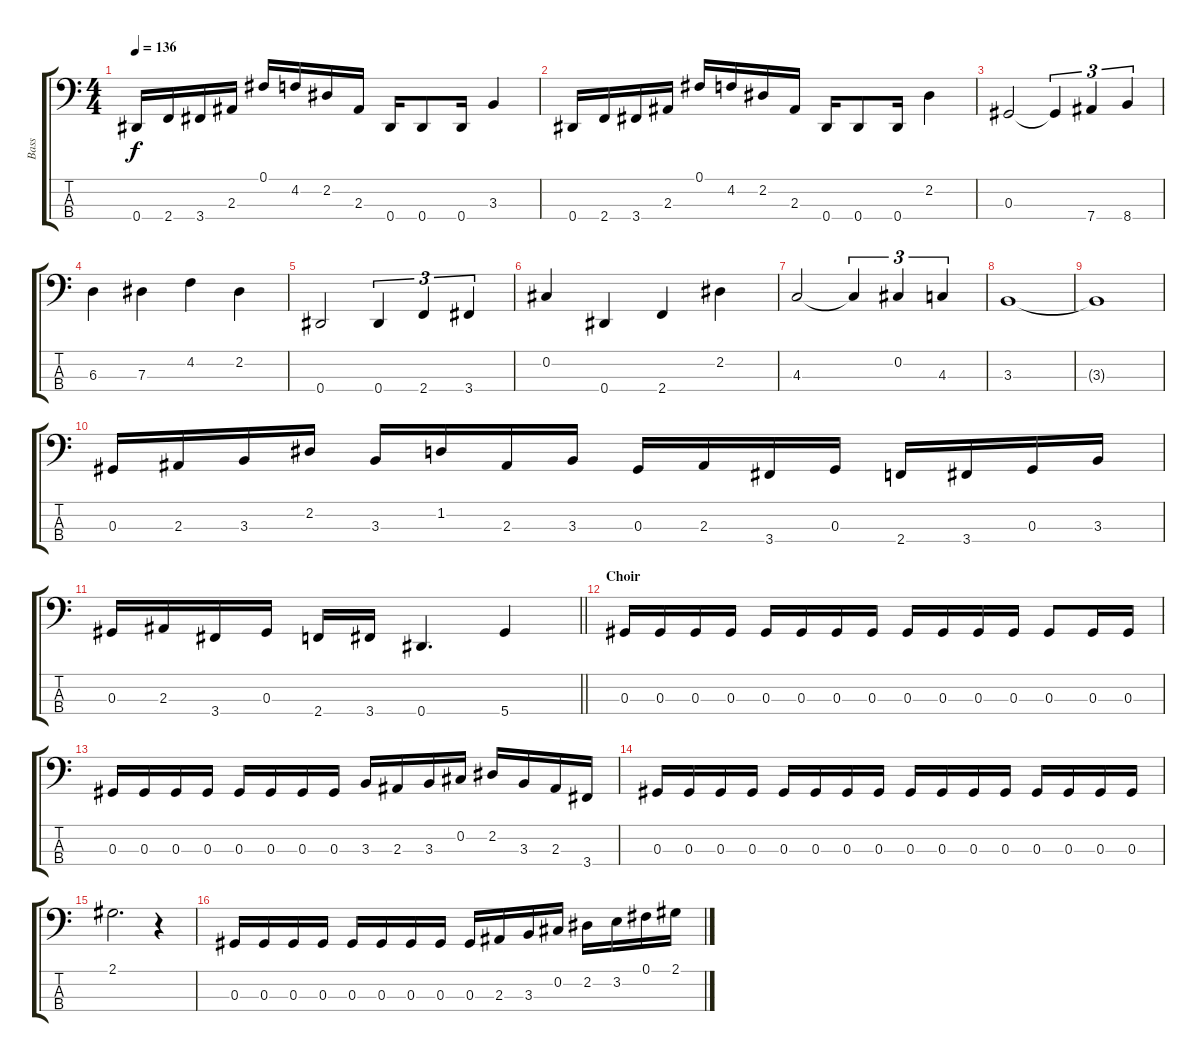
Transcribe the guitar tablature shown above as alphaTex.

\track ("Bass" "Bass") {instrument fretlessbass}
\staff {score tabs}
\tuning (Gb2 Db2 Ab1 Eb1) {hide}
\ts (4 4)
\tempo 136
\clef f4
\ks c
0.4.16{dy f} 2.4.16 3.4.16 2.3.16 0.1.16 4.2.16 2.2.16 2.3.16 0.4.16 0.4.8 0.4.16 3.3.4 |
0.4.16 2.4.16 3.4.16 2.3.16 0.1.16 4.2.16 2.2.16 2.3.16 0.4.16 0.4.8 0.4.16 2.2.4 |
0.3.2 0.3{t}.4{tu (3 2)} 7.4.4{tu (3 2)} 8.4.4{tu (3 2)} |
6.3.4 7.3.4 4.2.4 2.2.4 |
0.4.2 0.4.4{tu (3 2)} 2.4.4{tu (3 2)} 3.4.4{tu (3 2)} |
0.2.4 0.4.4 2.4.4 2.2.4 |
4.3.2 4.3{t}.4{tu (3 2)} 0.2.4{tu (3 2)} 4.3.4{tu (3 2)} |
3.3.1 |
3.3{t}.1 |
0.3.16 2.3.16 3.3.16 2.2.16 3.3.16 1.2.16 2.3.16 3.3.16 0.3.16 2.3.16 3.4.16 0.3.16 2.4.16 3.4.16 0.3.16 3.3.16 |
\barLineRight lightlight
0.3.16 2.3.16 3.4.16 0.3.16 2.4.16 3.4.16 0.4.4{d} 5.4.4 |
\section ("" "Choir")
0.3.16 0.3.16 0.3.16 0.3.16 0.3.16 0.3.16 0.3.16 0.3.16 0.3.16 0.3.16 0.3.16 0.3.16 0.3.8 0.3.16 0.3.16 |
0.3.16 0.3.16 0.3.16 0.3.16 0.3.16 0.3.16 0.3.16 0.3.16 3.3.16 2.3.16 3.3.16 0.2.16 2.2.16 3.3.16 2.3.16 3.4.16 |
0.3.16 0.3.16 0.3.16 0.3.16 0.3.16 0.3.16 0.3.16 0.3.16 0.3.16 0.3.16 0.3.16 0.3.16 0.3.16 0.3.16 0.3.16 0.3.16 |
2.1.2{d} r.4 |
0.3.16 0.3.16 0.3.16 0.3.16 0.3.16 0.3.16 0.3.16 0.3.16 0.3.16 2.3.16 3.3.16 0.2.16 2.2.16 3.2.16 0.1.16 2.1.16
